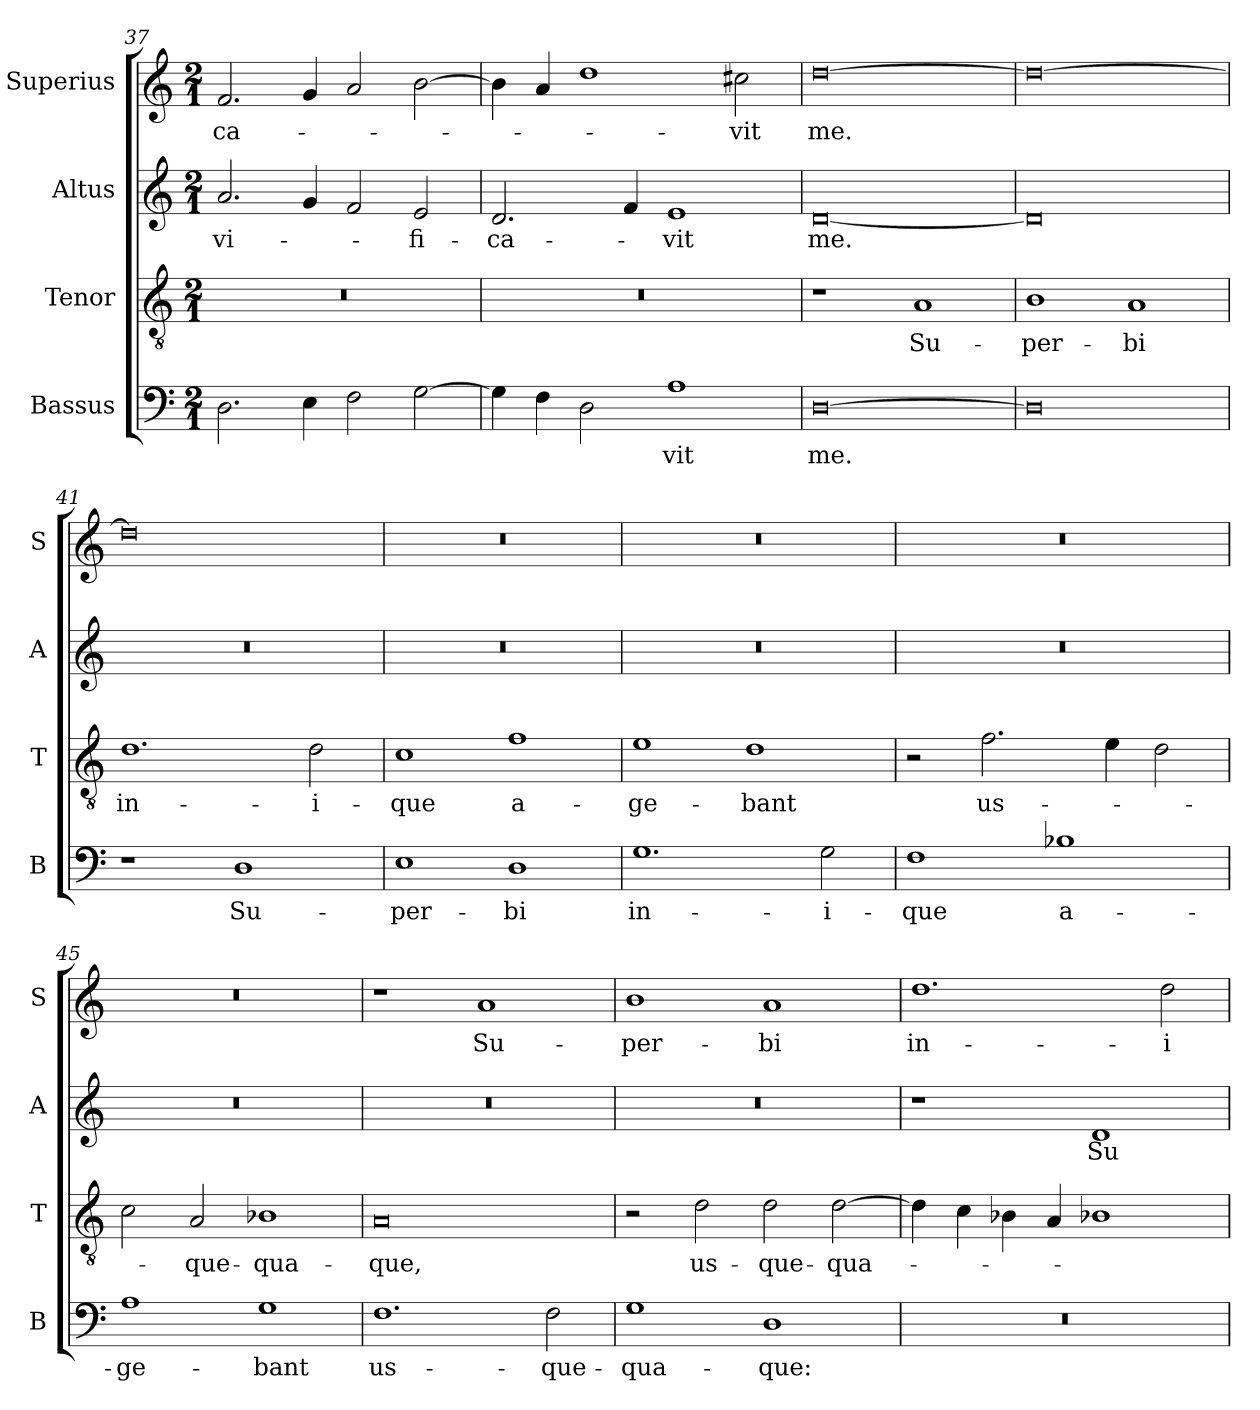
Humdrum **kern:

**kern	**text	**kern	**text	**kern	**text	**kern	**text
*part4	*part4	*part3	*part3	*part2	*part2	*part1	*part1
*staff4	*staff4	*staff3	*staff3	*staff2	*staff2	*staff1	*staff1
*I"Bassus	*	*I"Tenor	*	*I"Altus	*	*I"Superius	*
*I'B	*	*I'T	*	*I'A	*	*I'S	*
*clefF4	*	*clefGv2	*	*clefG2	*	*clefG2	*
*k[]	*	*k[]	*	*k[]	*	*k[]	*
*M2/1	*	*M2/1	*	*M2/1	*	*M2/1	*
=37	=37	=37	=37	=37	=37	=37	=37
2.D\	.	0r	.	2.a/	-vi-	2.f/	-ca-
4E\	.	.	.	4g/	.	4g/	.
2F\	.	.	.	2f/	.	2a/	.
[2G\	.	.	.	2e/	-fi-	[2b\	.
=38	=38	=38	=38	=38	=38	=38	=38
4G\]	.	0r	.	2.d/	-ca-	4b\]	.
4F\	.	.	.	.	.	4a/	.
2D\	.	.	.	.	.	1dd	.
.	.	.	.	4f/	.	.	.
1A	-vit	.	.	1e	-vit	.	.
.	.	.	.	.	.	2cc#X\	-vit
=39	=39	=39	=39	=39	=39	=39	=39
[0D	me.	1r	.	[0d	me.	[0dd	me.
.	.	1A	Su-	.	.	.	.
=40	=40	=40	=40	=40	=40	=40	=40
0D]	.	1B	-per-	0d]	.	0dd_	.
.	.	1A	-bi	.	.	.	.
=41	=41	=41	=41	=41	=41	=41	=41
1r	.	1.d	in-	0r	.	0dd]	.
1D	Su-	.	.	.	.	.	.
.	.	2d\	-i-	.	.	.	.
=42	=42	=42	=42	=42	=42	=42	=42
1E	-per-	1c	-que	0r	.	0r	.
1D	-bi	1f	a-	.	.	.	.
=43	=43	=43	=43	=43	=43	=43	=43
1.G	in-	1e	-ge-	0r	.	0r	.
.	.	1d	-bant	.	.	.	.
2G\	i-	.	.	.	.	.	.
=44	=44	=44	=44	=44	=44	=44	=44
1F	-que	2r	.	0r	.	0r	.
.	.	2.f\	us-	.	.	.	.
1B-X	a-	.	.	.	.	.	.
.	.	4e\	.	.	.	.	.
.	.	2d\	.	.	.	.	.
=45	=45	=45	=45	=45	=45	=45	=45
1A	-ge-	2c\	.	0r	.	0r	.
.	.	2A/	-que-	.	.	.	.
1G	-bant	1B-X	-qua-	.	.	.	.
=46	=46	=46	=46	=46	=46	=46	=46
1.F	us-	0A	-que,	0r	.	1r	.
.	.	.	.	.	.	1a	Su-
2F\	-que-	.	.	.	.	.	.
=47	=47	=47	=47	=47	=47	=47	=47
1G	-qua-	2r	.	0r	.	1b	-per-
.	.	2d\	us-	.	.	.	.
1D	-que:	2d\	-que-	.	.	1a	-bi
.	.	[2d\	-qua-	.	.	.	.
=48	=48	=48	=48	=48	=48	=48	=48
0r	.	4d\]	.	1r	.	1.dd	in-
.	.	4c\	.	.	.	.	.
.	.	4B-X\	.	.	.	.	.
.	.	4A/	.	.	.	.	.
.	.	1B-X	.	1d	Su-	.	.
.	.	.	.	.	.	2dd\	-i-
=	=	=	=	=	=	=	=
*-	*-	*-	*-	*-	*-	*-	*-
